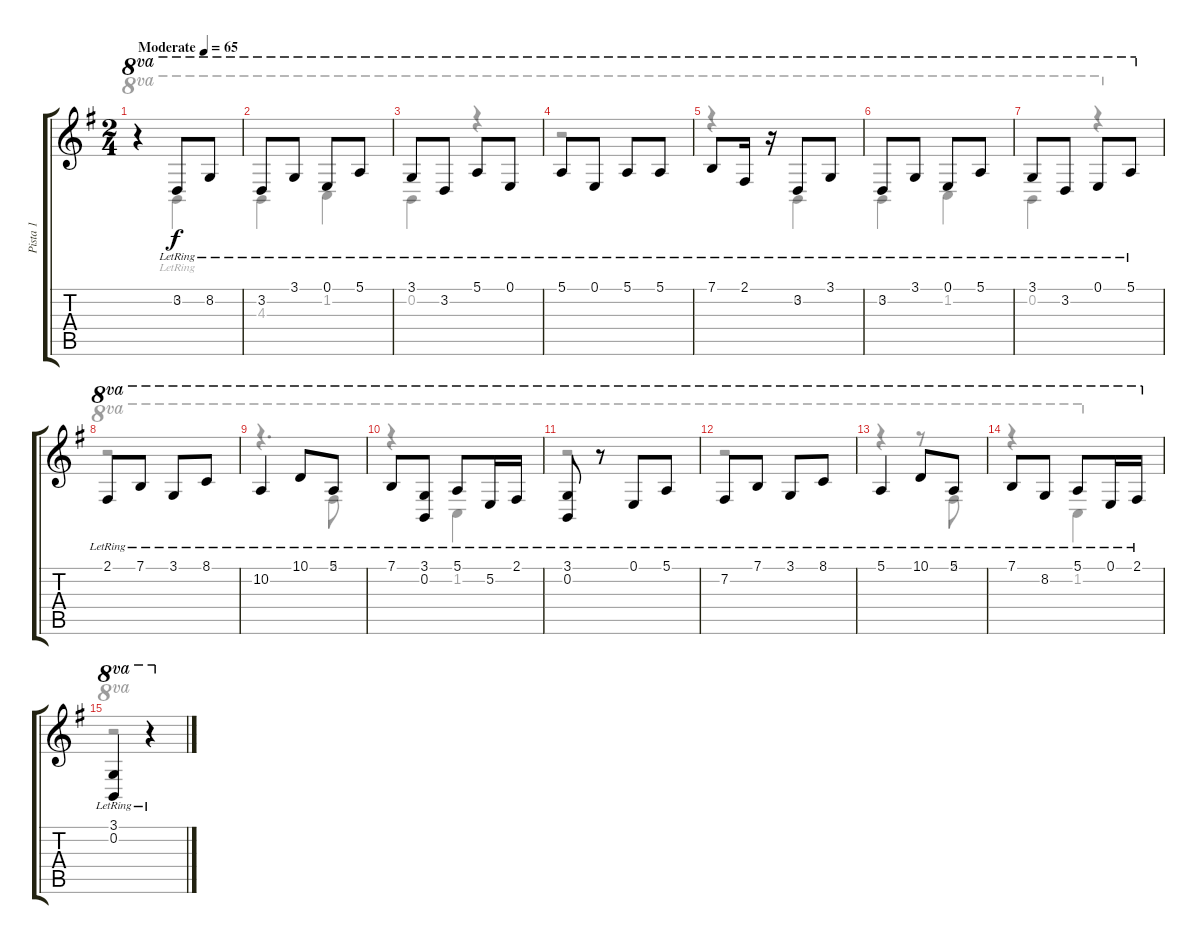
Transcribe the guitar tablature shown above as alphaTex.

\track ("Pista 1" "Pista 1") {instrument acousticgrandpiano}
\staff {score tabs}
\tuning (E4 B3 G3 D3 A2 E2) {hide}
\voice
\ts (2 4)
\tempo (65 "Moderate")
\clef g2
\ks g
r.4{ot 8va dy f instrument acousticgrandpiano} 3.2{lr}.8{ot 8va} 8.2{lr}.8{ot 8va} |
3.2{lr}.8{ot 8va} 3.1{lr}.8{ot 8va} 0.1{lr}.8{ot 8va} 5.1{lr}.8{ot 8va} |
3.1{lr}.8{ot 8va} 3.2{lr}.8{ot 8va} 5.1{lr}.8{ot 8va} 0.1{lr}.8{ot 8va} |
5.1{lr}.8{ot 8va} 0.1{lr}.8{ot 8va} 5.1{lr}.8{ot 8va} 5.1{lr}.8{ot 8va} |
7.1{lr}.8{ot 8va} 2.1{lr}.16{ot 8va} r.16{ot 8va} 3.2{lr}.8{ot 8va} 3.1{lr}.8{ot 8va} |
3.2{lr}.8{ot 8va} 3.1{lr}.8{ot 8va} 0.1{lr}.8{ot 8va} 5.1{lr}.8{ot 8va} |
3.1{lr}.8{ot 8va} 3.2{lr}.8{ot 8va} 0.1{lr}.8{ot 8va} 5.1{lr}.8{ot 8va} |
2.1{lr}.8{ot 8va} 7.1{lr}.8{ot 8va} 3.1{lr}.8{ot 8va} 8.1{lr}.8{ot 8va} |
10.2{lr}.4{ot 8va} 10.1{lr}.8{ot 8va} 5.1{lr}.8{ot 8va} |
7.1{lr}.8{ot 8va} (3.1{lr} 0.2{lr}).8{ot 8va} 5.1{lr}.8{ot 8va} 5.2{lr}.16{ot 8va} 2.1{lr}.16{ot 8va} |
(3.1{lr} 0.2{lr}).8{ot 8va} r.8{ot 8va} 0.1{lr}.8{ot 8va} 5.1{lr}.8{ot 8va} |
7.2{lr}.8{ot 8va} 7.1{lr}.8{ot 8va} 3.1{lr}.8{ot 8va} 8.1{lr}.8{ot 8va} |
5.1{lr}.4{ot 8va} 10.1{lr}.8{ot 8va} 5.1{lr}.8{ot 8va} |
7.1{lr}.8{ot 8va} 8.2{lr}.8{ot 8va} 5.1{lr}.8{ot 8va} 0.1{lr}.16{ot 8va} 2.1{lr}.16{ot 8va} |
(3.1{lr} 0.2{lr}).4{ot 8va} r.4{ot 8va}
\voice
\clef g2
\ottava regular
\simile none
\ks g
r.4{ot 8va dy f} 0.2{lr}.4{ot 8va} |
4.3.4{ot 8va} 1.2.4{ot 8va} |
0.2.4{ot 8va} r.4{ot 8va} |
r.2{ot 8va} |
r.4{ot 8va} 0.2.4{ot 8va} |
0.2.4{ot 8va} 1.2.4{ot 8va} |
0.2.4{ot 8va} r.4{ot 8va} |
r.2{ot 8va} |
r.4{d ot 8va} 2.1.8{ot 8va} |
r.4{ot 8va} 1.2.4{ot 8va} |
r.2{ot 8va} |
r.2{ot 8va} |
r.4{ot 8va} r.8{ot 8va} 2.1.8{ot 8va} |
r.4{ot 8va} 1.2.4{ot 8va} |
r.2{ot 8va}
